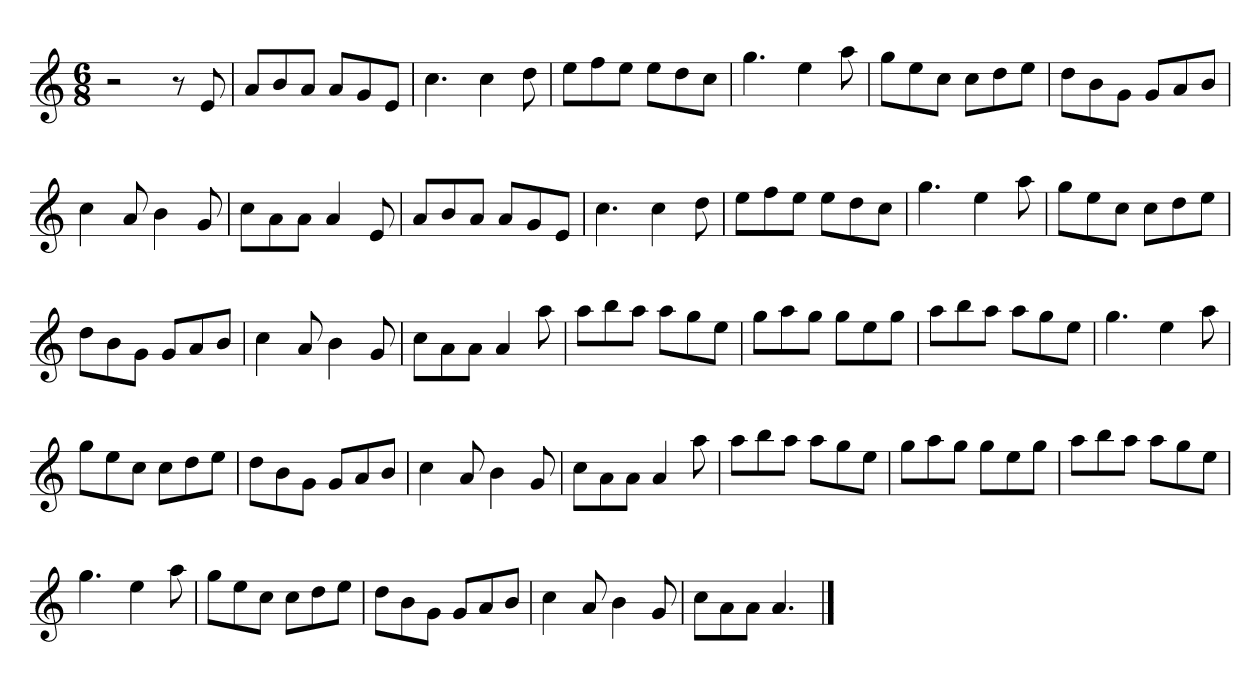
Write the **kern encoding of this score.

**kern
*part1
*staff1
*clefG2
*k[]
*M6/8
=
2r
8r
8e/
=
8a/L
8b/
8a/J
8a/L
8g/
8e/J
=
4.cc\
4cc\
8dd\
=
8ee\L
8ff\
8ee\J
8ee\L
8dd\
8cc\J
=
4.gg\
4ee\
8aa\
=
8gg\L
8ee\
8cc\J
8cc\L
8dd\
8ee\J
=
8dd\L
8b\
8g\J
8g/L
8a/
8b/J
=
4cc\
8a/
4b\
8g/
=
8cc\L
8a\
8a\J
4a/
8e/
=
8a/L
8b/
8a/J
8a/L
8g/
8e/J
=
4.cc\
4cc\
8dd\
=
8ee\L
8ff\
8ee\J
8ee\L
8dd\
8cc\J
=
4.gg\
4ee\
8aa\
=
8gg\L
8ee\
8cc\J
8cc\L
8dd\
8ee\J
=
8dd\L
8b\
8g\J
8g/L
8a/
8b/J
=
4cc\
8a/
4b\
8g/
=
8cc\L
8a\
8a\J
4a/
8aa\
=
8aa\L
8bb\
8aa\J
8aa\L
8gg\
8ee\J
=
8gg\L
8aa\
8gg\J
8gg\L
8ee\
8gg\J
=
8aa\L
8bb\
8aa\J
8aa\L
8gg\
8ee\J
=
4.gg\
4ee\
8aa\
=
8gg\L
8ee\
8cc\J
8cc\L
8dd\
8ee\J
=
8dd\L
8b\
8g\J
8g/L
8a/
8b/J
=
4cc\
8a/
4b\
8g/
=
8cc\L
8a\
8a\J
4a/
8aa\
=
8aa\L
8bb\
8aa\J
8aa\L
8gg\
8ee\J
=
8gg\L
8aa\
8gg\J
8gg\L
8ee\
8gg\J
=
8aa\L
8bb\
8aa\J
8aa\L
8gg\
8ee\J
=
4.gg\
4ee\
8aa\
=
8gg\L
8ee\
8cc\J
8cc\L
8dd\
8ee\J
=
8dd\L
8b\
8g\J
8g/L
8a/
8b/J
=
4cc\
8a/
4b\
8g/
=
8cc\L
8a\
8a\J
4.a/
==
*-
